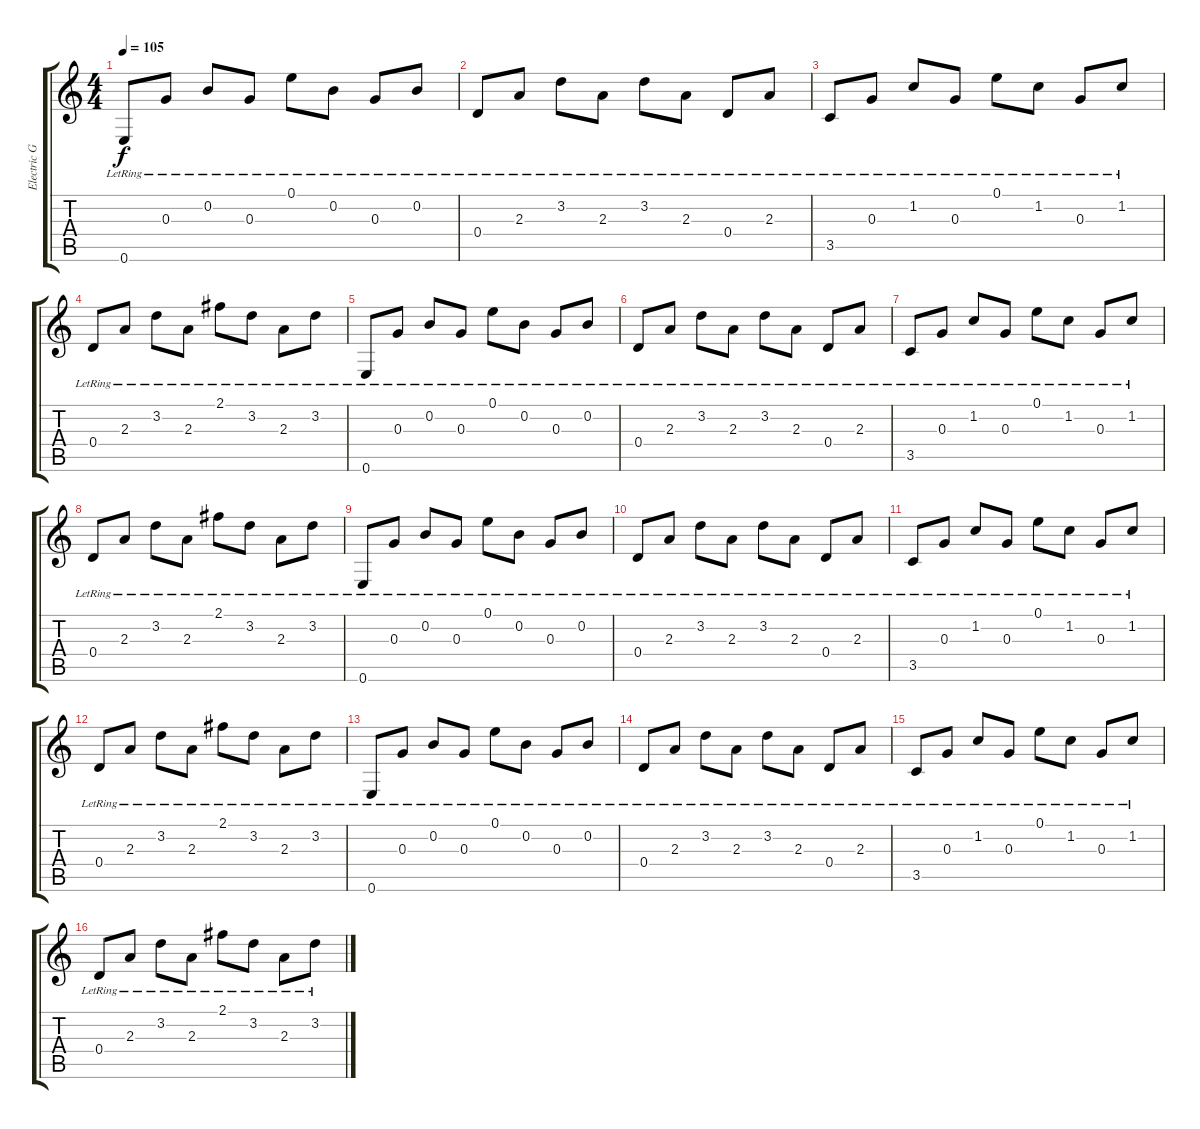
\track ("Electric Guitar (clean)" "Electric G") {instrument electricguitarjazz}
\staff {score tabs}
\tuning (E4 B3 G3 D3 A2 E2) {hide}
\ts (4 4)
\tempo 105
\clef g2
\ks c
0.6{lr}.8{dy f} 0.3{lr}.8 0.2{lr}.8 0.3{lr}.8 0.1{lr}.8 0.2{lr}.8 0.3{lr}.8 0.2{lr}.8 |
0.4{lr}.8 2.3{lr}.8 3.2{lr}.8 2.3{lr}.8 3.2{lr}.8 2.3{lr}.8 0.4{lr}.8 2.3{lr}.8 |
3.5{lr}.8 0.3{lr}.8 1.2{lr}.8 0.3{lr}.8 0.1{lr}.8 1.2{lr}.8 0.3{lr}.8 1.2{lr}.8 |
0.4{lr}.8 2.3{lr}.8 3.2{lr}.8 2.3{lr}.8 2.1{lr}.8 3.2{lr}.8 2.3{lr}.8 3.2{lr}.8 |
0.6{lr}.8 0.3{lr}.8 0.2{lr}.8 0.3{lr}.8 0.1{lr}.8 0.2{lr}.8 0.3{lr}.8 0.2{lr}.8 |
0.4{lr}.8 2.3{lr}.8 3.2{lr}.8 2.3{lr}.8 3.2{lr}.8 2.3{lr}.8 0.4{lr}.8 2.3{lr}.8 |
3.5{lr}.8 0.3{lr}.8 1.2{lr}.8 0.3{lr}.8 0.1{lr}.8 1.2{lr}.8 0.3{lr}.8 1.2{lr}.8 |
0.4{lr}.8 2.3{lr}.8 3.2{lr}.8 2.3{lr}.8 2.1{lr}.8 3.2{lr}.8 2.3{lr}.8 3.2{lr}.8 |
0.6{lr}.8 0.3{lr}.8 0.2{lr}.8 0.3{lr}.8 0.1{lr}.8 0.2{lr}.8 0.3{lr}.8 0.2{lr}.8 |
0.4{lr}.8 2.3{lr}.8 3.2{lr}.8 2.3{lr}.8 3.2{lr}.8 2.3{lr}.8 0.4{lr}.8 2.3{lr}.8 |
3.5{lr}.8 0.3{lr}.8 1.2{lr}.8 0.3{lr}.8 0.1{lr}.8 1.2{lr}.8 0.3{lr}.8 1.2{lr}.8 |
0.4{lr}.8 2.3{lr}.8 3.2{lr}.8 2.3{lr}.8 2.1{lr}.8 3.2{lr}.8 2.3{lr}.8 3.2{lr}.8 |
0.6{lr}.8 0.3{lr}.8 0.2{lr}.8 0.3{lr}.8 0.1{lr}.8 0.2{lr}.8 0.3{lr}.8 0.2{lr}.8 |
0.4{lr}.8 2.3{lr}.8 3.2{lr}.8 2.3{lr}.8 3.2{lr}.8 2.3{lr}.8 0.4{lr}.8 2.3{lr}.8 |
3.5{lr}.8 0.3{lr}.8 1.2{lr}.8 0.3{lr}.8 0.1{lr}.8 1.2{lr}.8 0.3{lr}.8 1.2{lr}.8 |
0.4{lr}.8{volume 11} 2.3{lr}.8 3.2{lr}.8 2.3{lr}.8 2.1{lr}.8 3.2{lr}.8 2.3{lr}.8 3.2{lr}.8
